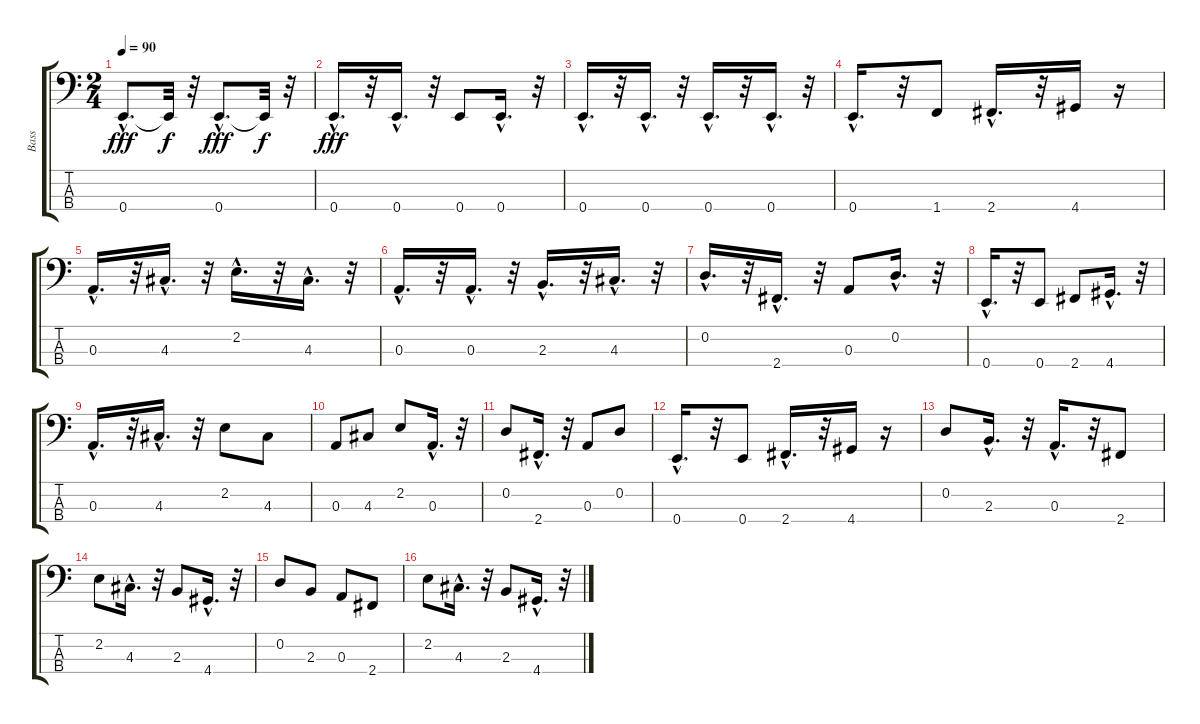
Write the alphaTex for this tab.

\track ("Bass    " "Bass    ") {instrument fretlessbass}
\staff {score tabs}
\tuning (G2 D2 A1 E1) {hide}
\ts (2 4)
\tempo 90
\clef f4
\ks c
0.4{hac}.8{d dy fff} 0.4{t}.32{dy f} r.32 0.4{hac}.8{d dy fff} 0.4{t}.32{dy f} r.32 |
0.4{hac}.16{d dy fff} r.32 0.4{hac}.16{d} r.32 0.4.8 0.4{hac}.16{d} r.32 |
0.4{hac}.16{d} r.32 0.4{hac}.16{d} r.32 0.4{hac}.16{d} r.32 0.4{hac}.16{d} r.32 |
0.4{hac}.16{d} r.32 1.4.8 2.4{hac}.16{d} r.32 4.4.16 r.16 |
0.3{hac}.16{d} r.32 4.3{hac}.16{d} r.32 2.2{hac}.16{d} r.32 4.3{hac}.16{d} r.32 |
0.3{hac}.16{d} r.32 0.3{hac}.16{d} r.32 2.3{hac}.16{d} r.32 4.3{hac}.16{d} r.32 |
0.2{hac}.16{d} r.32 2.4{hac}.16{d} r.32 0.3.8 0.2{hac}.16{d} r.32 |
0.4{hac}.16{d} r.32 0.4.8 2.4.8 4.4{hac}.16{d} r.32 |
0.3{hac}.16{d} r.32 4.3{hac}.16{d} r.32 2.2.8 4.3.8 |
0.3.8 4.3.8 2.2.8 0.3{hac}.16{d} r.32 |
0.2.8 2.4{hac}.16{d} r.32 0.3.8 0.2.8 |
0.4{hac}.16{d} r.32 0.4.8 2.4{hac}.16{d} r.32 4.4.16 r.16 |
0.2.8 2.3{hac}.16{d} r.32 0.3{hac}.16{d} r.32 2.4.8 |
2.2.8 4.3{hac}.16{d} r.32 2.3.8 4.4{hac}.16{d} r.32 |
0.2.8 2.3.8 0.3.8 2.4.8 |
2.2.8 4.3{hac}.16{d} r.32 2.3.8 4.4{hac}.16{d} r.32
